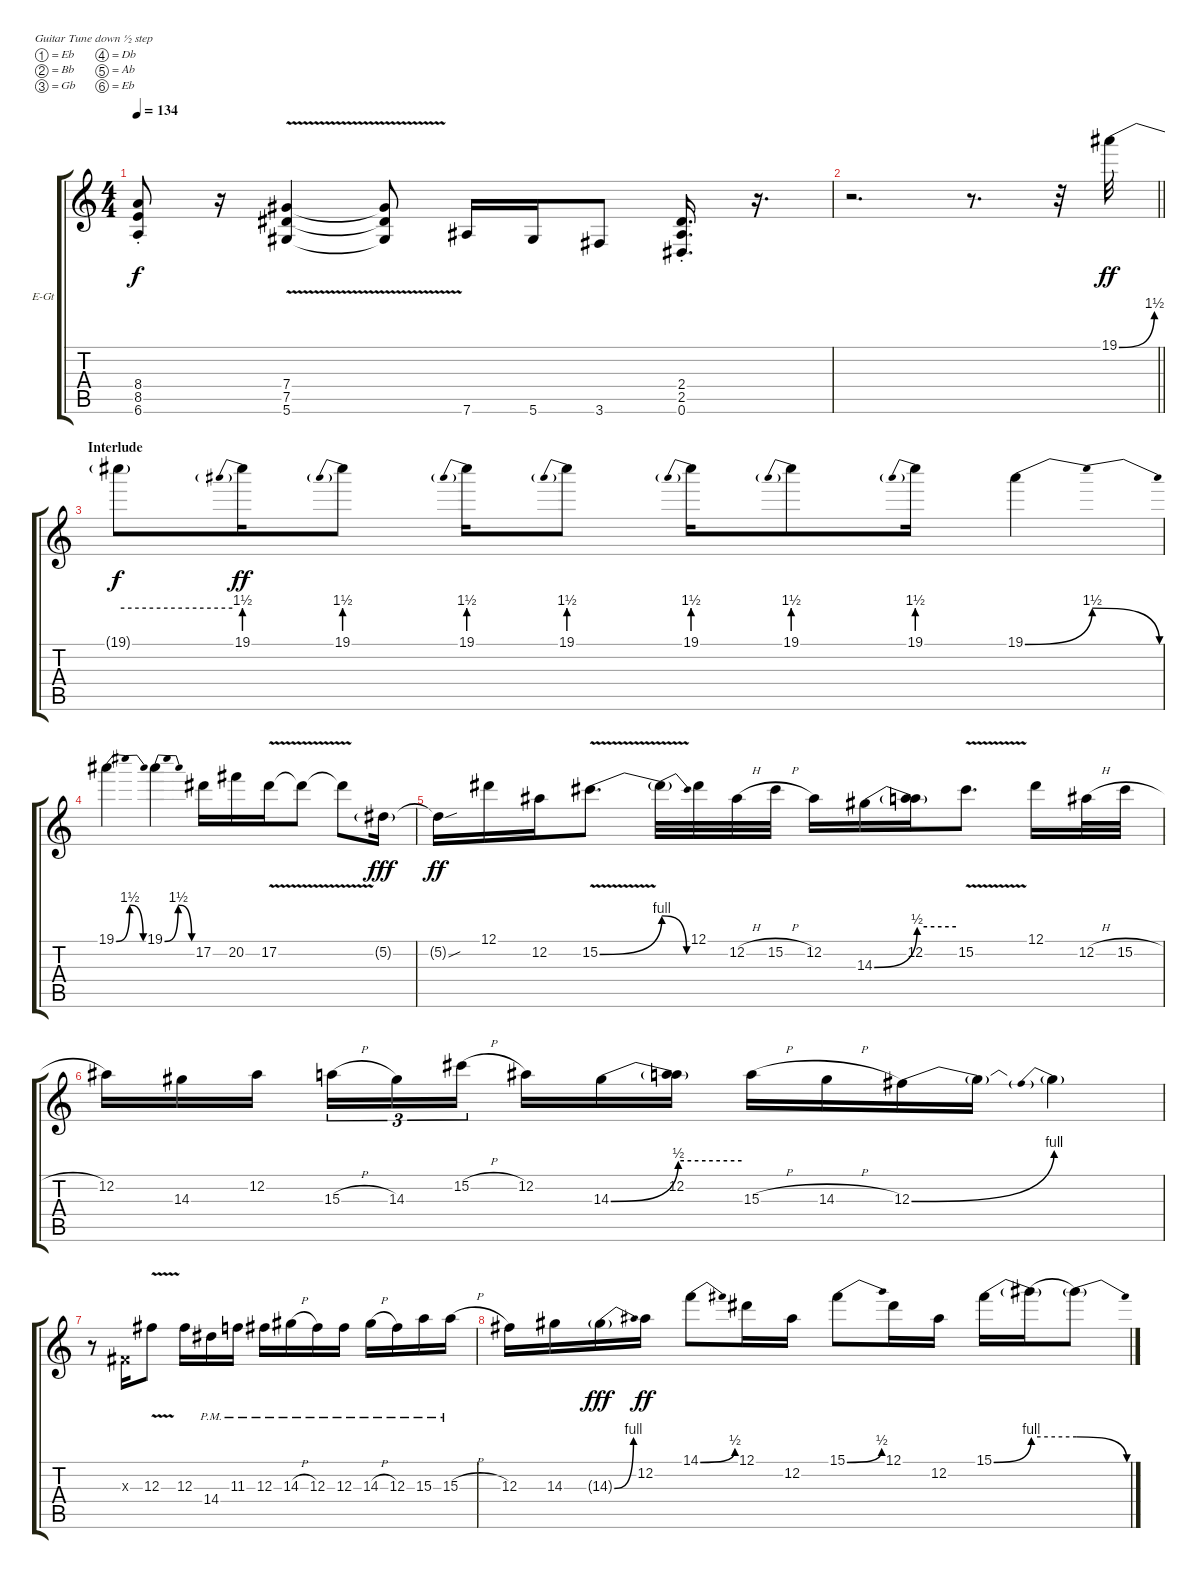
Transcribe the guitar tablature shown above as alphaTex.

\bracketExtendMode groupsimilarinstruments
\firstSystemTrackNameOrientation horizontal
\otherSystemsTrackNameOrientation horizontal
\track ("eddie" "E-Gt") {instrument distortionguitar}
\staff {score tabs}
\tuning (Eb4 Bb3 Gb3 Db3 Ab2 Eb2)
\ts (4 4)
\tempo 134
\clef g2
\ks c
(8.4{st} 8.5{st} 6.6{st}).8{dy f} r.16 (7.4{v} 7.5{v} 5.6{v}).4 (7.4{v t} 7.5{v t} 5.6{v t}).8 7.6.16 5.6.16 3.6.8 (2.4{st} 2.5{st} 0.6{st}).16{d} r.16{d} |
\barLineRight lightlight
r.2{d} r.8{d} r.32 19.1{be (bend 0 0 60 6)}.32{dy ff} |
\section ("" "Interlude")
19.1{be (hold 0 6 60 6) t}.8{dy f} 19.1{be (prebend 0 6 60 6)}.16{dy ff} 19.1{be (prebend 0 6 60 6)}.8 19.1{be (prebend 0 6 60 6)}.16 19.1{be (prebend 0 6 60 6)}.8 19.1{be (prebend 0 6 60 6)}.16 19.1{be (prebend 0 6 60 6)}.8 19.1{be (prebend 0 6 60 6)}.16 19.1{be (bendrelease 0 0 30 6 30 6 60 0)}.4 |
19.1{be (bendrelease 0 0 30 6 30 6 60 0)}.4 19.1{be (bendrelease 0 0 30 6 30 6 60 0)}.4 17.2.16 20.2.16 17.2{v}.16 17.2{v t}.8 17.2{v t}.8 5.2{g}.16{dy fff} |
5.2{sou t}.16{dy ff} 12.1.16 12.2.16 15.2{be (bend 0 0 60 4) v}.8{d} 15.2{be (release 0 4 60 0) t}.32 12.1.32 12.2{h}.32 15.2{h}.32 12.2.16 14.3{be (bend 0 0 60 2)}.16 (12.2 14.3{be (hold 0 2 60 2) t}).16 15.2{v}.8{d} 12.1.16 12.2{h}.32 15.2{h}.32 |
12.2.16 14.3.16 12.2.16 15.3{h}.16{tu (3 2)} 14.3.16{tu (3 2)} 15.2{h}.16{tu (3 2)} 12.2.16 14.3{be (bend 0 0 60 2)}.16 (12.2 14.3{be (hold 0 2 60 2) t}).16 15.3{h}.16 14.3{h}.16 12.3{be (bend 0 0 60 4)}.16 12.3{t}.16 12.3{be (prebend 0 4 60 4) t}.4 |
r.8 0.3{x}.16 12.3{v}.8 12.3.16 14.4{pm}.16 11.3{pm}.16 12.3{pm}.16 14.3{h pm}.16 12.3{pm}.16 12.3{pm}.16 14.3{h pm}.16 12.3{pm}.16 15.3{pm}.16 15.3{h pm}.16 |
12.3.16 14.3.16 14.3{be (bend 0 0 60 4) g}.16{dy fff} 12.2.16{dy ff} 14.1{be (bend 0 0 60 2)}.8 12.1.16 12.2.16 15.1{be (bend 0 0 60 2)}.8 12.1.16 12.2.16 15.1{be (bend 0 0 60 4)}.16 15.1{be (hold 0 4 60 4) t}.16 15.1{be (release 0 4 60 0) t}.8
